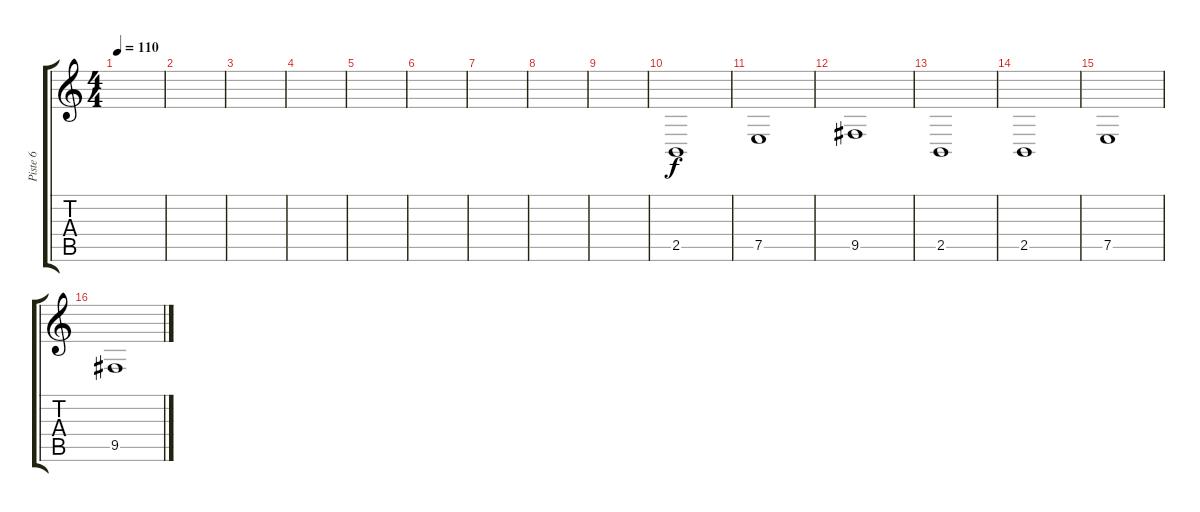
\track ("Piste 6" "Piste 6") {instrument drawbarorgan}
\staff {score tabs}
\tuning (E4 B3 G3 D3 A2 E2) {hide}
\ts (4 4)
\tempo 110
\clef g2
\ks c
|
|
|
|
|
|
|
|
|
2.5.1 |
7.5.1 |
9.5.1 |
2.5.1 |
2.5.1 |
7.5.1 |
9.5.1
